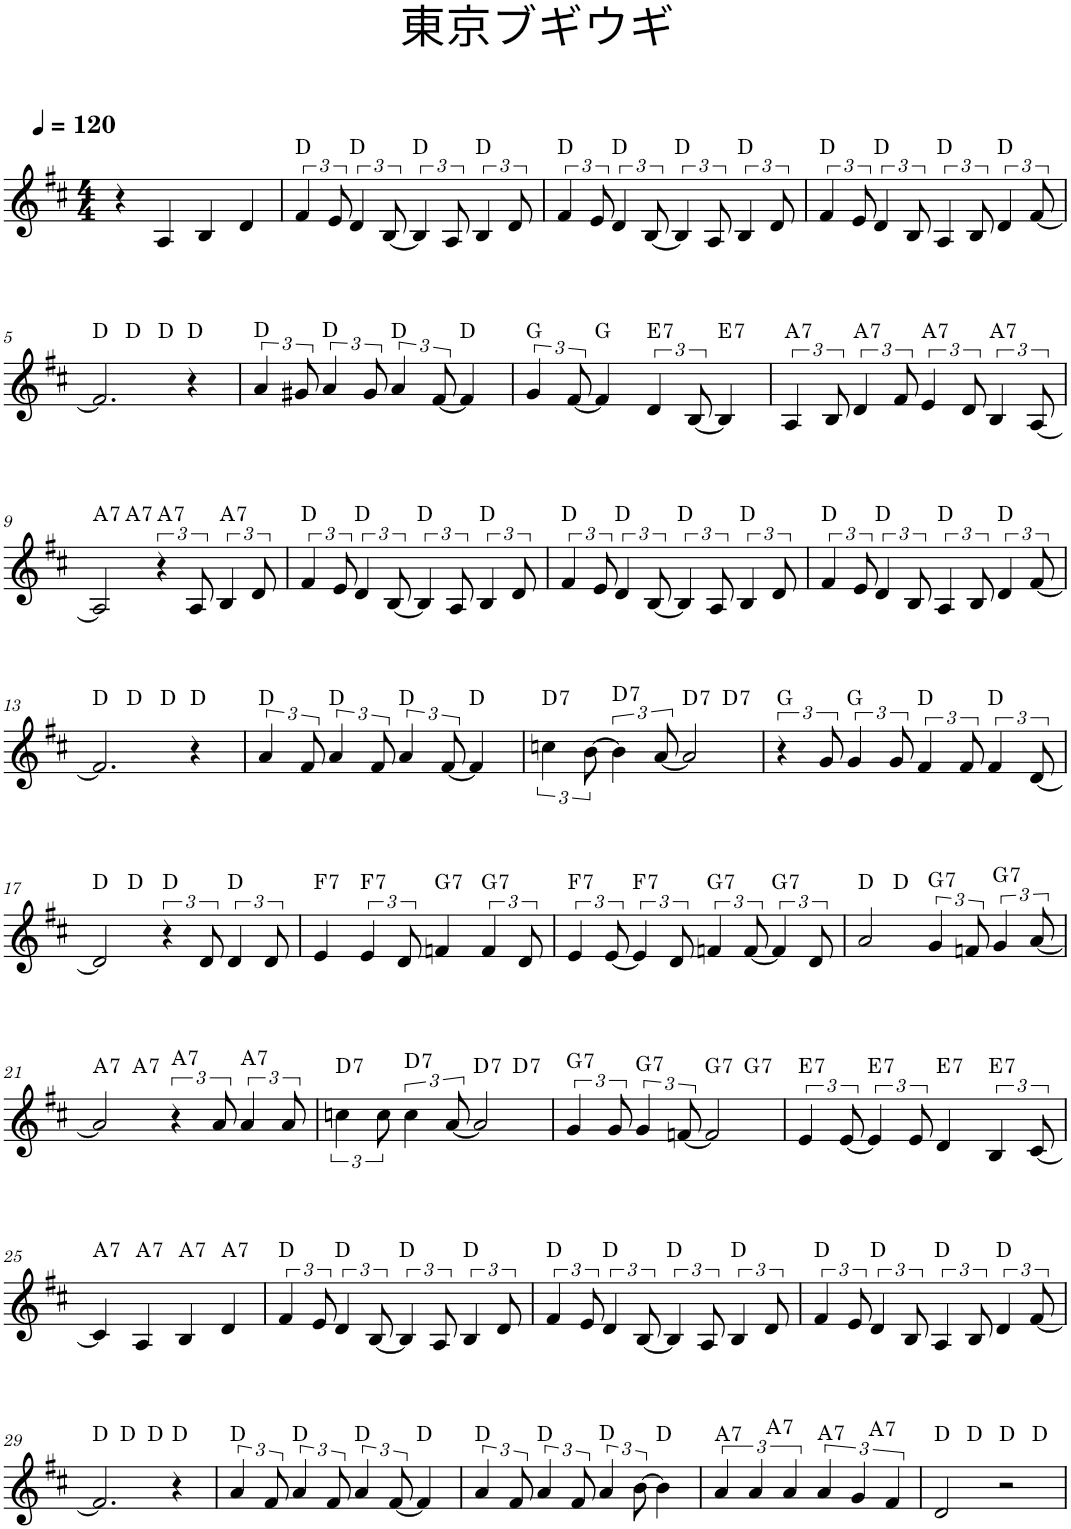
**kern	**harte
*part1	*part1
*staff1	*
*I"Piano	*
*I'Pno.	*
*clefG2	*
*k[f#c#]	*
*D:	*
*M4/4	*
*MM120	*
=1	=1
4r	.
4A/	.
4B/	.
4d/	.
=2	=2
6f#/	D:maj
12e/	.
6d/	D:maj
[12B/	.
6B/]	D:maj
12A/	.
6B/	D:maj
12d/	.
=3	=3
6f#/	D:maj
12e/	.
6d/	D:maj
[12B/	.
6B/]	D:maj
12A/	.
6B/	D:maj
12d/	.
=4	=4
6f#/	D:maj
12e/	.
6d/	D:maj
12B/	.
6A/	D:maj
12B/	.
6d/	D:maj
[12f#/	.
!!LO:LB:g=z
=5	=5
*^	*
*	*^	*
2.f#/]	4ryy	2ryy	D:maj
.	2.ryy	.	D:maj
.	.	2ryy	D:maj
4r	.	.	D:maj
*v	*v	*v	*
=6	=6
6a/	D:maj
12g#X/	.
6a/	D:maj
12g#/	.
6a/	D:maj
[12f#/	.
4f#/]	D:maj
=7	=7
6g/	G:maj
[12f#/	.
4f#/]	G:maj
!	!LO:H:kt=7
6d/	E:7
[12B/	.
!	!LO:H:kt=7
4B/]	E:7
=8	=8
!	!LO:H:kt=7
6A/	A:7
12B/	.
!	!LO:H:kt=7
6d/	A:7
12f#/	.
!	!LO:H:kt=7
6e/	A:7
12d/	.
!	!LO:H:kt=7
6B/	A:7
[12A/	.
!!LO:LB:g=z
=9	=9
!	!LO:H:kt=7
*^	*
2A/]	4ryy	A:7
!	!	!LO:H:kt=7
.	2.ryy	A:7
!	!	!LO:H:kt=7
6r	.	A:7
12A/	.	.
!	!	!LO:H:kt=7
6B/	.	A:7
12d/	.	.
*v	*v	*
=10	=10
6f#/	D:maj
12e/	.
6d/	D:maj
[12B/	.
6B/]	D:maj
12A/	.
6B/	D:maj
12d/	.
=11	=11
6f#/	D:maj
12e/	.
6d/	D:maj
[12B/	.
6B/]	D:maj
12A/	.
6B/	D:maj
12d/	.
=12	=12
6f#/	D:maj
12e/	.
6d/	D:maj
12B/	.
6A/	D:maj
12B/	.
6d/	D:maj
[12f#/	.
!!LO:LB:g=z
=13	=13
*^	*
*	*^	*
2.f#/]	4ryy	2ryy	D:maj
.	2.ryy	.	D:maj
.	.	2ryy	D:maj
4r	.	.	D:maj
*v	*v	*v	*
=14	=14
6a/	D:maj
12f#/	.
6a/	D:maj
12f#/	.
6a/	D:maj
[12f#/	.
4f#/]	D:maj
=15	=15
!	!LO:H:kt=7
*^	*
6ccn\	2.ryy	D:7
[12b\	.	.
!	!	!LO:H:kt=7
6b\]	.	D:7
[12a/	.	.
!	!	!LO:H:kt=7
2a/]	.	D:7
!	!	!LO:H:kt=7
.	4ryy	D:7
*v	*v	*
=16	=16
6r	G:maj
12g/	.
6g/	G:maj
12g/	.
6f#/	D:maj
12f#/	.
6f#/	D:maj
[12d/	.
!!LO:LB:g=z
=17	=17
*^	*
2d/]	4ryy	D:maj
.	2.ryy	D:maj
6r	.	D:maj
12d/	.	.
6d/	.	D:maj
12d/	.	.
=18	=18	=18
!	!	!LO:H:kt=7
*v	*v	*
4e/	F:7
!	!LO:H:kt=7
6e/	F:7
12d/	.
!	!LO:H:kt=7
4fn/	G:7
!	!LO:H:kt=7
6f/	G:7
12d/	.
=19	=19
!	!LO:H:kt=7
6e/	F:7
[12e/	.
!	!LO:H:kt=7
6e/]	F:7
12d/	.
!	!LO:H:kt=7
6fn/	G:7
[12f/	.
!	!LO:H:kt=7
6f/]	G:7
12d/	.
=20	=20
*^	*
2a/	4ryy	D:maj
.	2.ryy	D:maj
!	!	!LO:H:kt=7
6g/	.	G:7
12fn/	.	.
!	!	!LO:H:kt=7
6g/	.	G:7
[12a/	.	.
!!LO:LB:g=z	!!
=21	=21	=21
!	!	!LO:H:kt=7
2a/]	4ryy	A:7
!	!	!LO:H:kt=7
.	2.ryy	A:7
!	!	!LO:H:kt=7
6r	.	A:7
12a/	.	.
!	!	!LO:H:kt=7
6a/	.	A:7
12a/	.	.
=22	=22	=22
!	!	!LO:H:kt=7
6ccn\	2.ryy	D:7
12cc\	.	.
!	!	!LO:H:kt=7
6cc\	.	D:7
[12a/	.	.
!	!	!LO:H:kt=7
2a/]	.	D:7
!	!	!LO:H:kt=7
.	4ryy	D:7
=23	=23	=23
!	!	!LO:H:kt=7
6g/	2.ryy	G:7
12g/	.	.
!	!	!LO:H:kt=7
6g/	.	G:7
[12fn/	.	.
!	!	!LO:H:kt=7
2f/]	.	G:7
!	!	!LO:H:kt=7
.	4ryy	G:7
=24	=24	=24
!	!	!LO:H:kt=7
*v	*v	*
6e/	E:7
[12e/	.
!	!LO:H:kt=7
6e/]	E:7
12e/	.
!	!LO:H:kt=7
4d/	E:7
!	!LO:H:kt=7
6B/	E:7
[12c#/	.
!!LO:LB:g=z
=25	=25
!	!LO:H:kt=7
4c#/]	A:7
!	!LO:H:kt=7
4A/	A:7
!	!LO:H:kt=7
4B/	A:7
!	!LO:H:kt=7
4d/	A:7
=26	=26
6f#/	D:maj
12e/	.
6d/	D:maj
[12B/	.
6B/]	D:maj
12A/	.
6B/	D:maj
12d/	.
=27	=27
6f#/	D:maj
12e/	.
6d/	D:maj
[12B/	.
6B/]	D:maj
12A/	.
6B/	D:maj
12d/	.
=28	=28
6f#/	D:maj
12e/	.
6d/	D:maj
12B/	.
6A/	D:maj
12B/	.
6d/	D:maj
[12f#/	.
!!LO:LB:g=z
=29	=29
*^	*
*	*^	*
2.f#/]	4ryy	2ryy	D:maj
.	2.ryy	.	D:maj
.	.	2ryy	D:maj
4r	.	.	D:maj
*v	*v	*v	*
=30	=30
6a/	D:maj
12f#/	.
6a/	D:maj
12f#/	.
6a/	D:maj
[12f#/	.
4f#/]	D:maj
=31	=31
6a/	D:maj
12f#/	.
6a/	D:maj
12f#/	.
6a/	D:maj
[12b\	.
4b\]	D:maj
=32	=32
!	!LO:H:kt=7
*^	*
*	*^	*
6a/	4ryy	2.ryy	A:7
6a/	.	.	.
!	!	!	!LO:H:kt=7
.	2.ryy	.	A:7
6a/	.	.	.
!	!	!	!LO:H:kt=7
6a/	.	.	A:7
6g/	.	.	.
!	!	!	!LO:H:kt=7
.	.	4ryy	A:7
6f#/	.	.	.
=33	=33	=33	=33
2d/	4ryy	2.ryy	D:maj
.	2.ryy	.	D:maj
2r	.	.	D:maj
.	.	4ryy	D:maj
*v	*v	*v	*
=	=
*-	*-
